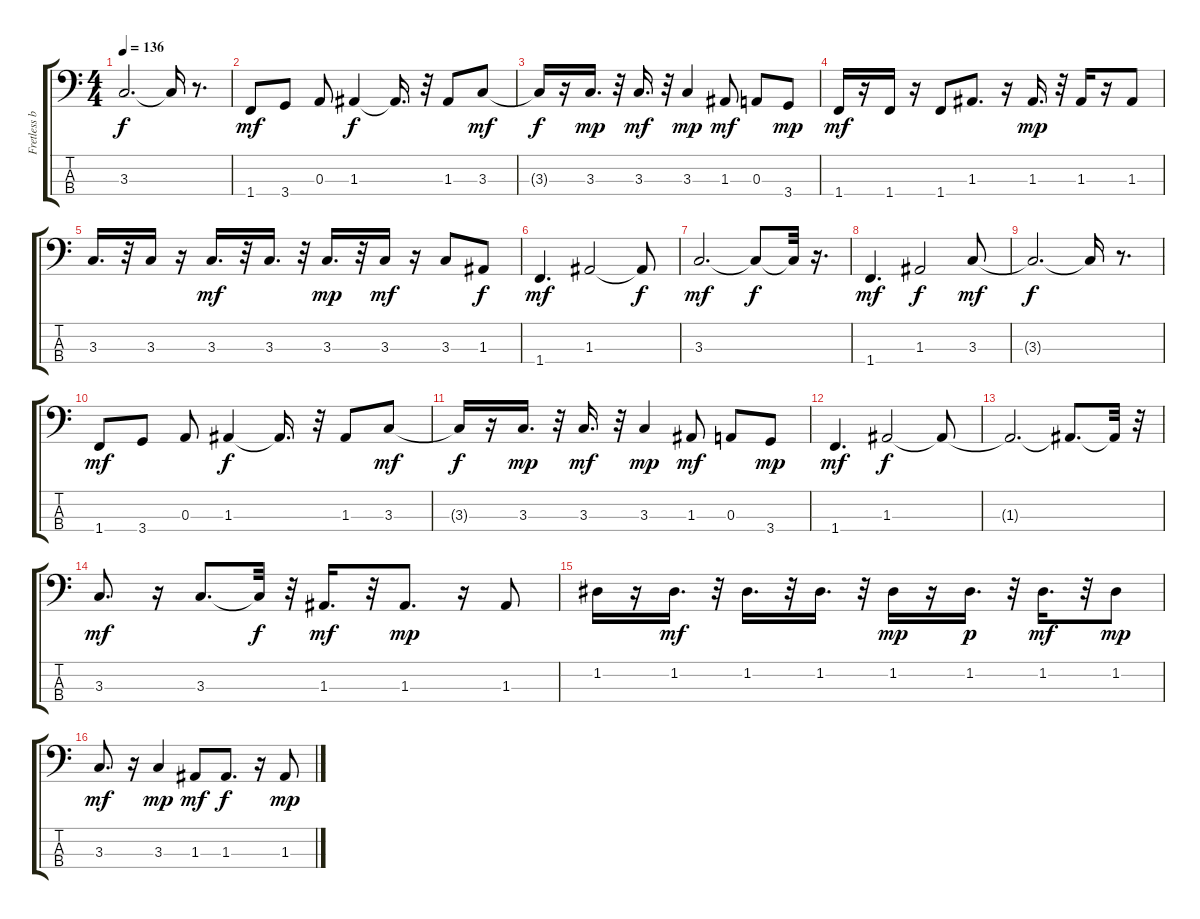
\track ("Fretless bass" "Fretless b") {instrument fretlessbass}
\staff {score tabs}
\tuning (G2 D2 A1 E1) {hide}
\ts (4 4)
\tempo 136
\clef f4
\ks c
3.3{t}.2{d dy f} 3.3{t}.16 r.8{d} |
1.4.8{dy mf} 3.4.8 0.3.8 1.3.4{dy f} 1.3{t}.16{d} r.32 1.3.8 3.3.8{dy mf} |
3.3{t}.16{dy f} r.16 3.3.16{d dy mp} r.32 3.3.16{d dy mf} r.32 3.3.4{dy mp} 1.3.8{dy mf} 0.3.8 3.4.8{dy mp} |
1.4.16{dy mf} r.16 1.4.16 r.16 1.4.8 1.3.8{d} r.16 1.3.16{d dy mp} r.32 1.3.16 r.16 1.3.8 |
3.3.16{d} r.32 3.3.16 r.16 3.3.16{d dy mf} r.32 3.3.16{d} r.32 3.3.16{d dy mp} r.32 3.3.16{dy mf} r.16 3.3.8 1.3.8{dy f} |
1.4.4{d dy mf} 1.3.2 1.3{t}.8{dy f} |
3.3.2{d dy mf} 3.3{t}.8{dy f} 3.3{t}.32 r.16{d} |
1.4.4{d dy mf} 1.3.2{dy f} 3.3.8{dy mf} |
3.3{t}.2{d dy f} 3.3{t}.16 r.8{d} |
1.4.8{dy mf} 3.4.8 0.3.8 1.3.4{dy f} 1.3{t}.16{d} r.32 1.3.8 3.3.8{dy mf} |
3.3{t}.16{dy f} r.16 3.3.16{d dy mp} r.32 3.3.16{d dy mf} r.32 3.3.4{dy mp} 1.3.8{dy mf} 0.3.8 3.4.8{dy mp} |
1.4.4{d dy mf} 1.3.2{dy f} 1.3{t}.8 |
1.3{t}.2{d} 1.3{t}.8{d} 1.3{t}.32 r.32 |
3.3.8{d dy mf} r.16 3.3.8{d} 3.3{t}.32{dy f} r.32 1.3.16{d dy mf} r.32 1.3.8{d dy mp} r.16 1.3.8 |
1.2.16 r.16 1.2.16{d dy mf} r.32 1.2.16{d} r.32 1.2.16{d} r.32 1.2.16{dy mp} r.16 1.2.16{d dy p} r.32 1.2.16{d dy mf} r.32 1.2.8{dy mp} |
3.3.8{d dy mf} r.16 3.3.4{dy mp} 1.3.8{dy mf} 1.3.8{d dy f} r.16 1.3.8{dy mp}
